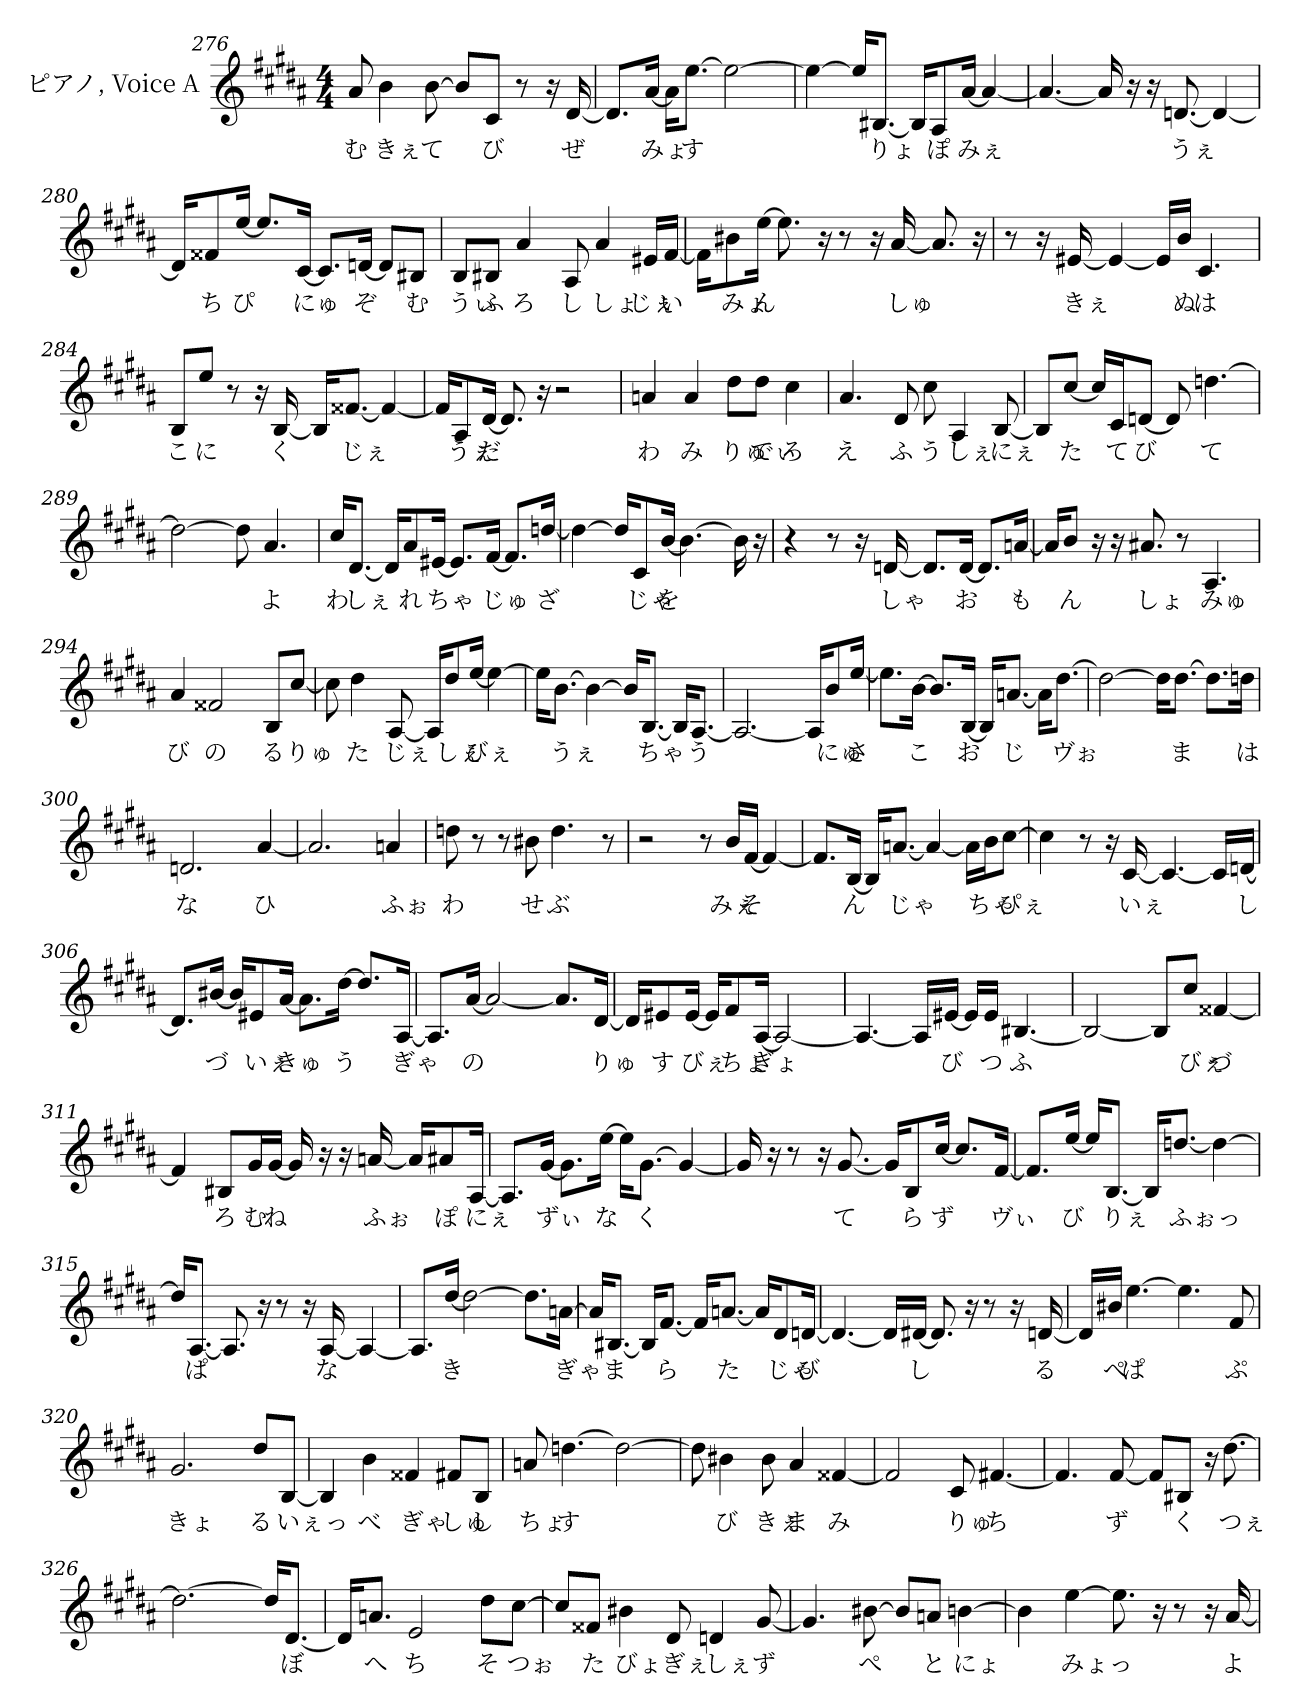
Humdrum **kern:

**kern	**text
*part1	*part1
*staff1	*staff1
*I"ピアノ, Voice A	*
*clefG2	*
*k[f#c#g#d#a#]	*
*M4/4	*
=276	=276
!	!LO:LY:b
8a#/	む
!	!LO:LY:b
4b\	きぇ
!	!LO:LY:b
[8b\	て
8b/L]	.
!	!LO:LY:b
8c#/J	び
8r	.
16r	.
!	!LO:LY:b
[16d#/	ぜ
=277	=277
8.d#/L]	.
!	!LO:LY:b
[16a#/Jk	みょ
16a#\KL]	.
!	!LO:LY:b
[8.ee\J	す
2ee\_	.
!!LO:LB:g=z
=278	=278
4ee\_	.
16ee/KL]	.
!	!LO:LY:b
[8.B#X/J	りょ
16B#/KL]	.
!	!LO:LY:b
8A#/	ぽ
!	!LO:LY:b
[16a#/Jk	みぇ
4a#/_	.
=279	=279
4.a#/_	.
16a#/]	.
16r	.
16r	.
!	!LO:LY:b
[8.dn/	うぇ
4d/_	.
=280	=280
16d/KL]	.
!	!LO:LY:b
8f##X/	ち
!	!LO:LY:b
[16ee/Jk	ぴ
8.ee/L]	.
!	!LO:LY:b
[16c#/Jk	にゅ
8.c#/L]	.
!	!LO:LY:b
[16dn/Jk	ぞ
8d/L]	.
!	!LO:LY:b
8B#X/J	む
=281	=281
!	!LO:LY:b
8B/L	うぃ
!	!LO:LY:b
8B#X/J	ふ
!	!LO:LY:b
4a#/	ろ
!	!LO:LY:b
8A#/	し
!	!LO:LY:b
4a#/	しょ
!	!LO:LY:b
16e#X/LL	じぇ
!	!LO:LY:b
[16f#/JJ	い
!!LO:PB:g=z
=282	=282
16f#\KL]	.
!	!LO:LY:b
8b#X\	みょ
!	!LO:LY:b
[16ee\Jk	ん
8.ee\]	.
16r	.
8r	.
16r	.
!	!LO:LY:b
[16a#/	しゅ
8.a#/]	.
16r	.
=283	=283
8r	.
16r	.
!	!LO:LY:b
[16e#X/	きぇ
4e#/_	.
16e#/LL]	.
!	!LO:LY:b
16b/JJ	ぬ
!	!LO:LY:b
4.c#/	は
=284	=284
!	!LO:LY:b
8B/L	こ
!	!LO:LY:b
8ee/J	に
8r	.
16r	.
!	!LO:LY:b
[16B/	く
16B/KL]	.
!	!LO:LY:b
[8.f##X/J	じぇ
4f##/_	.
=285	=285
16f##/KL]	.
!	!LO:LY:b
8A#/	うぇ
!	!LO:LY:b
[16d#/Jk	だ
8.d#/]	.
16r	.
2r	.
!!LO:LB:g=z
=286	=286
!	!LO:LY:b
4an/	わ
!	!LO:LY:b
4a/	み
!	!LO:LY:b
8dd#\L	りゅ
!	!LO:LY:b
8dd#\J	でぃ
!	!LO:LY:b
4cc#\	ろ
=287	=287
!	!LO:LY:b
4.a#/	え
!	!LO:LY:b
8d#/	ふ
!	!LO:LY:b
8cc#\	う
!	!LO:LY:b
4A#/	しぇ
!	!LO:LY:b
[8B/	にぇ
=288	=288
8B/L]	.
!	!LO:LY:b
[8cc#/J	た
16cc#/LL]	.
!	!LO:LY:b
16c#/J	て
!	!LO:LY:b
[8dn/J	び
8d/]	.
!	!LO:LY:b
[4.ddn\	て
=289	=289
2dd\_	.
8dd\]	.
!	!LO:LY:b
4.a#/	よ
=290	=290
!	!LO:LY:b
16cc#/KL	わ
!	!LO:LY:b
[8.d#/J	しぇ
16d#/KL]	.
!	!LO:LY:b
8a#/	れ
!	!LO:LY:b
[16e#X/Jk	ちゃ
8.e#/L]	.
!	!LO:LY:b
[16f#/Jk	じゅ
8.f#/L]	.
!	!LO:LY:b
[16ddn/Jk	ざ
!!LO:LB:g=z
=291	=291
4dd\_	.
16dd/KL]	.
!	!LO:LY:b
8c#/	じゃ
!	!LO:LY:b
[16b/Jk	を
4.b\_	.
16b\]	.
16r	.
=292	=292
4r	.
8r	.
16r	.
!	!LO:LY:b
[16dn/	しゃ
8.d/L]	.
!	!LO:LY:b
[16d/Jk	お
8.d/L]	.
!	!LO:LY:b
[16an/Jk	も
=293	=293
16a/KL]	.
!	!LO:LY:b
8b/J	ん
16r	.
16r	.
!	!LO:LY:b
8.a#X/	しょ
8r	.
!	!LO:LY:b
4.A#/	みゅ
=294	=294
!	!LO:LY:b
4a#/	び
!	!LO:LY:b
2f##X/	の
!	!LO:LY:b
8B/L	る
!	!LO:LY:b
[8cc#/J	りゅ
=295	=295
8cc#\]	.
!	!LO:LY:b
4dd#\	た
!	!LO:LY:b
[8A#/	じぇ
16A#/KL]	.
!	!LO:LY:b
8dd#/	しぇ
!	!LO:LY:b
[16ee/Jk	びぇ
4ee\_	.
!!LO:LB:g=z
=296	=296
16ee\KL]	.
!	!LO:LY:b
[8.b\J	うぇ
4b\_	.
16b/KL]	.
!	!LO:LY:b
[8.B/J	ちゃ
16B/KL]	.
!	!LO:LY:b
[8.A#/J	う
=297	=297
2.A#/_	.
16A#/KL]	.
!	!LO:LY:b
8b/	にゅ
!	!LO:LY:b
[16ee/Jk	さ
=298	=298
8.ee\L]	.
!	!LO:LY:b
[16b\Jk	こ
8.b/L]	.
!	!LO:LY:b
[16B/Jk	お
16B/KL]	.
!	!LO:LY:b
[8.an/J	じ
16a\KL]	.
!	!LO:LY:b
[8.dd#\J	ヴぉ
=299	=299
2dd#\_	.
16dd#\KL]	.
!	!LO:LY:b
[8.dd#\J	ま
8.dd#\L]	.
!	!LO:LY:b
16ddn\Jk	は
=300	=300
!	!LO:LY:b
2.dn/	な
!	!LO:LY:b
[4a#/	ひ
=301	=301
2.a#/]	.
!	!LO:LY:b
4an/	ふぉ
!!LO:LB:g=z
=302	=302
!	!LO:LY:b
8ddn\	わ
8r	.
8r	.
!	!LO:LY:b
8b#X\	せ
!	!LO:LY:b
4.dd\	ぶ
8r	.
=303	=303
2r	.
8r	.
!	!LO:LY:b
16b/LL	みぇ
!	!LO:LY:b
[16f#/JJ	そ
4f#/_	.
=304	=304
8.f#/L]	.
!	!LO:LY:b
[16B/Jk	ん
16B/KL]	.
!	!LO:LY:b
[8.an/J	じゃ
4a/_	.
16a\LL]	.
!	!LO:LY:b
16b\J	ちゃ
!	!LO:LY:b
[8cc#\J	ぴぇ
=305	=305
4cc#\]	.
8r	.
16r	.
!	!LO:LY:b
[16c#/	いぇ
4.c#/_	.
16c#/LL]	.
!	!LO:LY:b
[16dn/JJ	し
!!LO:LB:g=z
=306	=306
8.d/L]	.
!	!LO:LY:b
[16b#X/Jk	づ
16b#/KL]	.
!	!LO:LY:b
8e#X/	いぇ
!	!LO:LY:b
[16a#/Jk	きゅ
8.a#\L]	.
!	!LO:LY:b
[16dd#\Jk	う
8.dd#/L]	.
!	!LO:LY:b
[16A#/Jk	ぎゃ
=307	=307
8.A#/L]	.
!	!LO:LY:b
[16a#/Jk	の
2a#/_	.
8.a#/L]	.
!	!LO:LY:b
[16d#/Jk	りゅ
=308	=308
16d#/KL]	.
!	!LO:LY:b
8e#X/	す
!	!LO:LY:b
[16e#/Jk	びぇ
16e#/KL]	.
!	!LO:LY:b
8f#/	ちょ
!	!LO:LY:b
[16A#/Jk	ぎょ
2A#/_	.
=309	=309
4.A#/_	.
16A#/LL]	.
!	!LO:LY:b
[16e#X/JJ	び
16e#/LL]	.
!	!LO:LY:b
16e#/JJ	つ
!	!LO:LY:b
[4.B#X/	ふ
!!LO:LB:g=z
=310	=310
2B#/_	.
8B#/L]	.
!	!LO:LY:b
8cc#/J	びぇ
!	!LO:LY:b
[4f##X/	づ
=311	=311
4f##/]	.
!	!LO:LY:b
8B#X/L	ろ
!	!LO:LY:b
16g#/L	む
!	!LO:LY:b
[16g#/JJ	ね
16g#/]	.
16r	.
16r	.
!	!LO:LY:b
[16an/	ふぉ
16a/KL]	.
!	!LO:LY:b
8a#X/	ぽ
!	!LO:LY:b
[16A#/Jk	にぇ
=312	=312
8.A#/L]	.
!	!LO:LY:b
[16g#/Jk	ずぃ
8.g#\L]	.
!	!LO:LY:b
[16ee\Jk	な
16ee\KL]	.
!	!LO:LY:b
[8.g#\J	く
4g#/_	.
=313	=313
16g#/]	.
16r	.
8r	.
16r	.
!	!LO:LY:b
[8.g#/	て
16g#/KL]	.
!	!LO:LY:b
8B/	ら
!	!LO:LY:b
[16cc#/Jk	ず
8.cc#/L]	.
!	!LO:LY:b
[16f#/Jk	ヴぃ
!!LO:LB:g=z
=314	=314
8.f#/L]	.
!	!LO:LY:b
[16ee/Jk	び
16ee/KL]	.
!	!LO:LY:b
[8.B/J	りぇ
16B/KL]	.
!	!LO:LY:b
[8.ddn/J	ふぉっ
4dd\_	.
=315	=315
16dd/KL]	.
!	!LO:LY:b
[8.A#/J	ぱ
8.A#/]	.
16r	.
8r	.
16r	.
!	!LO:LY:b
[16A#/	な
4A#/_	.
=316	=316
8.A#/L]	.
!	!LO:LY:b
[16dd#/Jk	き
2dd#\_	.
8.dd#\L]	.
!	!LO:LY:b
[16an\Jk	ぎゃ
=317	=317
16a/KL]	.
!	!LO:LY:b
[8.B#X/J	ま
16B#/KL]	.
!	!LO:LY:b
[8.f#/J	ら
16f#/KL]	.
!	!LO:LY:b
[8.an/J	た
16a/KL]	.
!	!LO:LY:b
8d#/	じゃ
!	!LO:LY:b
[16dn/Jk	び
!!LO:LB:g=z
=318	=318
4.d/_	.
16d/LL]	.
!	!LO:LY:b
[16d#X/JJ	し
8.d#/]	.
16r	.
8r	.
16r	.
!	!LO:LY:b
[16dn/	る
=319	=319
16d/LL]	.
!	!LO:LY:b
16b#X/JJ	ぺ
!	!LO:LY:b
[4.ee\	ぱ
4.ee\]	.
!	!LO:LY:b
8f#/	ぷ
=320	=320
!	!LO:LY:b
2.g#/	きょ
!	!LO:LY:b
8dd#/L	る
!	!LO:LY:b
[8B/J	いぇっ
=321	=321
4B/]	.
!	!LO:LY:b
4b\	べ
!	!LO:LY:b
4f##X/	ぎゃ
!	!LO:LY:b
8f#X/L	しゅ
!	!LO:LY:b
8B/J	し
=322	=322
!	!LO:LY:b
8an/	ちょ
!	!LO:LY:b
[4.ddn\	す
2dd\_	.
!!LO:LB:g=z
=323	=323
8dd\]	.
!	!LO:LY:b
4b#X\	び
!	!LO:LY:b
8b#\	きぇ
!	!LO:LY:b
4a#/	ま
!	!LO:LY:b
[4f##X/	み
=324	=324
2f##/]	.
!	!LO:LY:b
8c#/	りゅ
!	!LO:LY:b
[4.f#X/	ち
=325	=325
4.f#/]	.
!	!LO:LY:b
[8f#/	ず
8f#/L]	.
!	!LO:LY:b
8B#X/J	く
16r	.
!	!LO:LY:b
[8.dd#\	つぇ
=326	=326
2.dd#\_	.
16dd#/KL]	.
!	!LO:LY:b
[8.d#/J	ぼ
=327	=327
16d#/KL]	.
!	!LO:LY:b
8.an/J	へ
!	!LO:LY:b
2e/	ち
!	!LO:LY:b
8dd#\L	そ
!	!LO:LY:b
[8cc#\J	つぉ
!!LO:PB:g=z
=328	=328
8cc#/L]	.
!	!LO:LY:b
8f##X/J	た
!	!LO:LY:b
4b#X\	びょ
!	!LO:LY:b
8d#/	ぎぇ
!	!LO:LY:b
4dn/	しぇ
!	!LO:LY:b
[8g#/	ず
=329	=329
4.g#/]	.
!	!LO:LY:b
[8b#X\	ぺ
8b#/L]	.
!	!LO:LY:b
8an/J	と
!	!LO:LY:b
[4bn\	にょ
=330	=330
4b\]	.
!	!LO:LY:b
[4ee\	みょっ
8.ee\]	.
16r	.
8r	.
16r	.
!	!LO:LY:b
[16a#/	よ
=	=
*-	*-
